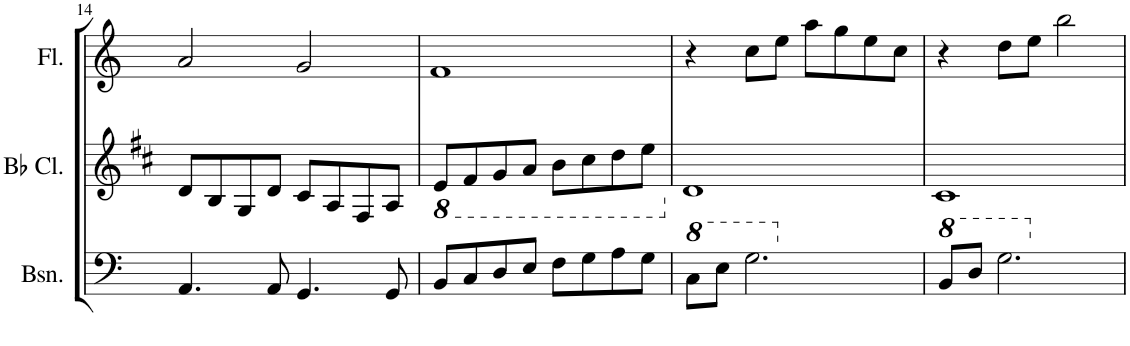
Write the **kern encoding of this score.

**kern	**kern	**kern
*part3	*part2	*part1
*staff3	*staff2	*staff1
*I"Bassoon	*I"Bb Clarinet	*I"Flute
*I'Bsn.	*I'Bb Cl.	*I'Fl.
!!LO:PB:g=z
*clefF4	*clefG2	*clefG2
*	*Trd1c2	*
*k[]	*k[f#c#]	*k[]
*M4/4	*M4/4	*M4/4
=14	=14	=14
4.AA/	8d/L	2a/
.	8B/	.
.	8G/	.
8AA/	8d/J	.
4.GG/	8c#/L	2g/
.	8A/	.
.	8F#/	.
8GG/	8A/J	.
=15	=15	=15
*	*8ba	*
8BB/L	8E/L	1f
8C/	8F#/	.
8D/	8G/	.
8E/J	8A/J	.
8F\L	8B\L	.
8G\	8c#\	.
8A\	8d\	.
8G\J	8e\J	.
=16	=16	=16
*8va	*	*
*	*X8ba	*
8c\L	1d	4r
8e\J	.	.
2.g\	.	8cc\L
.	.	8ee\J
.	.	8aa\L
.	.	8gg\
.	.	8ee\
.	.	8cc\J
=17	=17	=17
*X8va	*	*
*8va	*	*
8B/L	1c#	4r
8d/J	.	.
2.g\	.	8dd\L
.	.	8ee\J
.	.	2bb\
*X8va	*	*
=	=	=
*-	*-	*-
